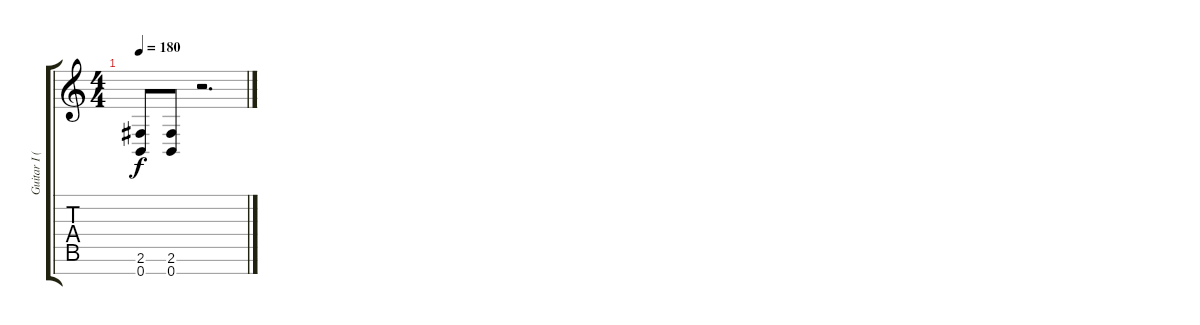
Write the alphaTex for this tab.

\track ("Guitar I (Rhythm)" "Guitar I (") {instrument distortionguitar}
\staff {score tabs}
\tuning (E4 B3 G3 D3 A2 E2 B1) {hide}
\ts (4 4)
\tempo 180
\clef g2
\ks c
(2.6{t} 0.7{t}).8{dy f} (2.6 0.7).8 r.2{d}
